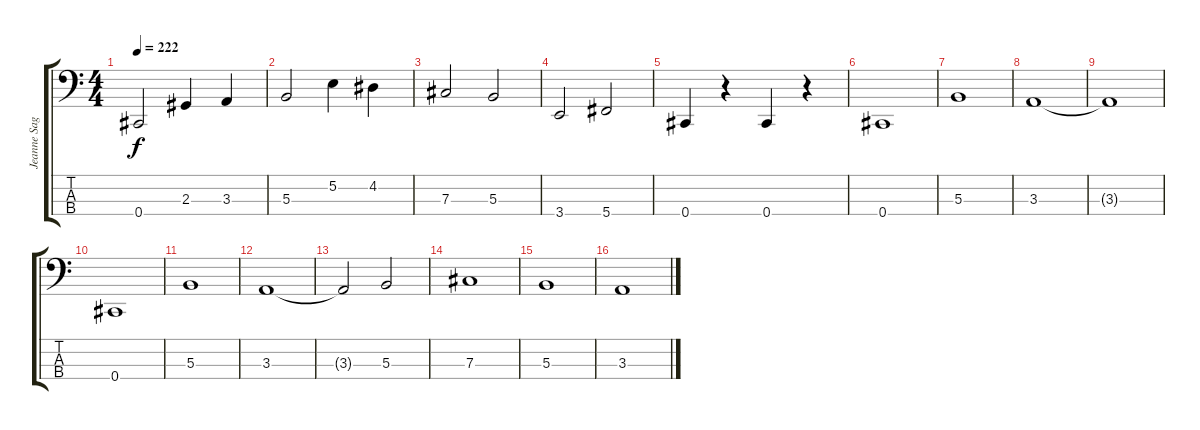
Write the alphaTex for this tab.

\track ("Jeanne Sagan" "Jeanne Sag") {instrument electricbasspick}
\staff {score tabs}
\tuning (E2 B1 Gb1 Db1) {hide}
\ts (4 4)
\tempo 222
\clef f4
\ks c
0.4.2{dy f} 2.3.4 3.3.4 |
5.3.2 5.2.4 4.2.4 |
7.3.2 5.3.2 |
3.4.2 5.4.2 |
0.4.4 r.4 0.4.4 r.4 |
0.4.1 |
5.3.1 |
3.3.1 |
3.3{t}.1 |
0.4.1 |
5.3.1 |
3.3.1 |
3.3{t}.2 5.3.2 |
7.3.1 |
5.3.1 |
3.3.1
